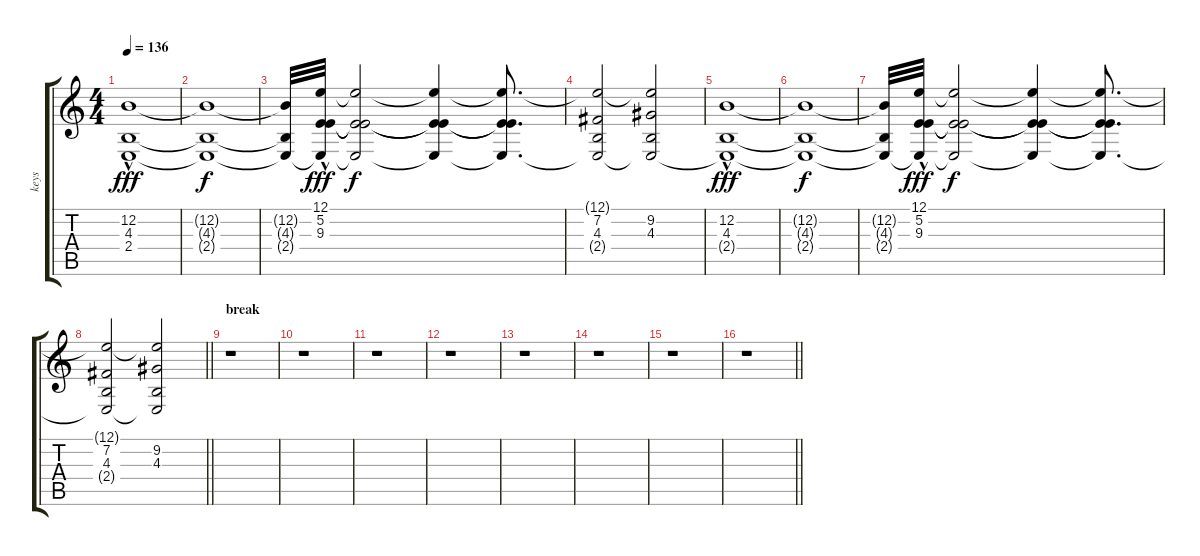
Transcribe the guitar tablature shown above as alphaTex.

\track ("keys" "keys") {instrument synthvoice}
\staff {score tabs}
\tuning (E4 B3 G3 D3 A2 E2) {hide}
\ts (4 4)
\tempo 136
\clef g2
\ks c
(12.2{hac} 4.3 2.4{t}).1{dy fff} |
(12.2{t} 4.3{t} 2.4{t}).1{dy f} |
(12.2{t} 4.3{t} 2.4{t}).32 (12.1 5.2{hac} 9.3{hac} 2.4{t}).32{dy fff} (12.1{t} 5.2{t} 9.3{t} 2.4{t}).2{dy f} (12.1{t} 5.2{t} 9.3{t} 2.4{t}).4 (12.1{t} 5.2{t} 9.3{t} 2.4{t}).8{d} |
(12.1{t} 7.2 4.3 2.4{t}).2 (12.1{t} 9.2 4.3 2.4{t}).2 |
(12.2{hac} 4.3 2.4{t}).1{dy fff} |
(12.2{t} 4.3{t} 2.4{t}).1{dy f} |
(12.2{t} 4.3{t} 2.4{t}).32 (12.1 5.2{hac} 9.3{hac} 2.4{t}).32{dy fff} (12.1{t} 5.2{t} 9.3{t} 2.4{t}).2{dy f} (12.1{t} 5.2{t} 9.3{t} 2.4{t}).4 (12.1{t} 5.2{t} 9.3{t} 2.4{t}).8{d} |
\barLineRight lightlight
(12.1{t} 7.2 4.3 2.4{t}).2 (12.1{t} 9.2 4.3 2.4{t}).2 |
\section ("" "break")
r.1 |
r.1 |
r.1 |
r.1 |
r.1 |
r.1 |
r.1 |
\barLineRight lightlight
r.1
